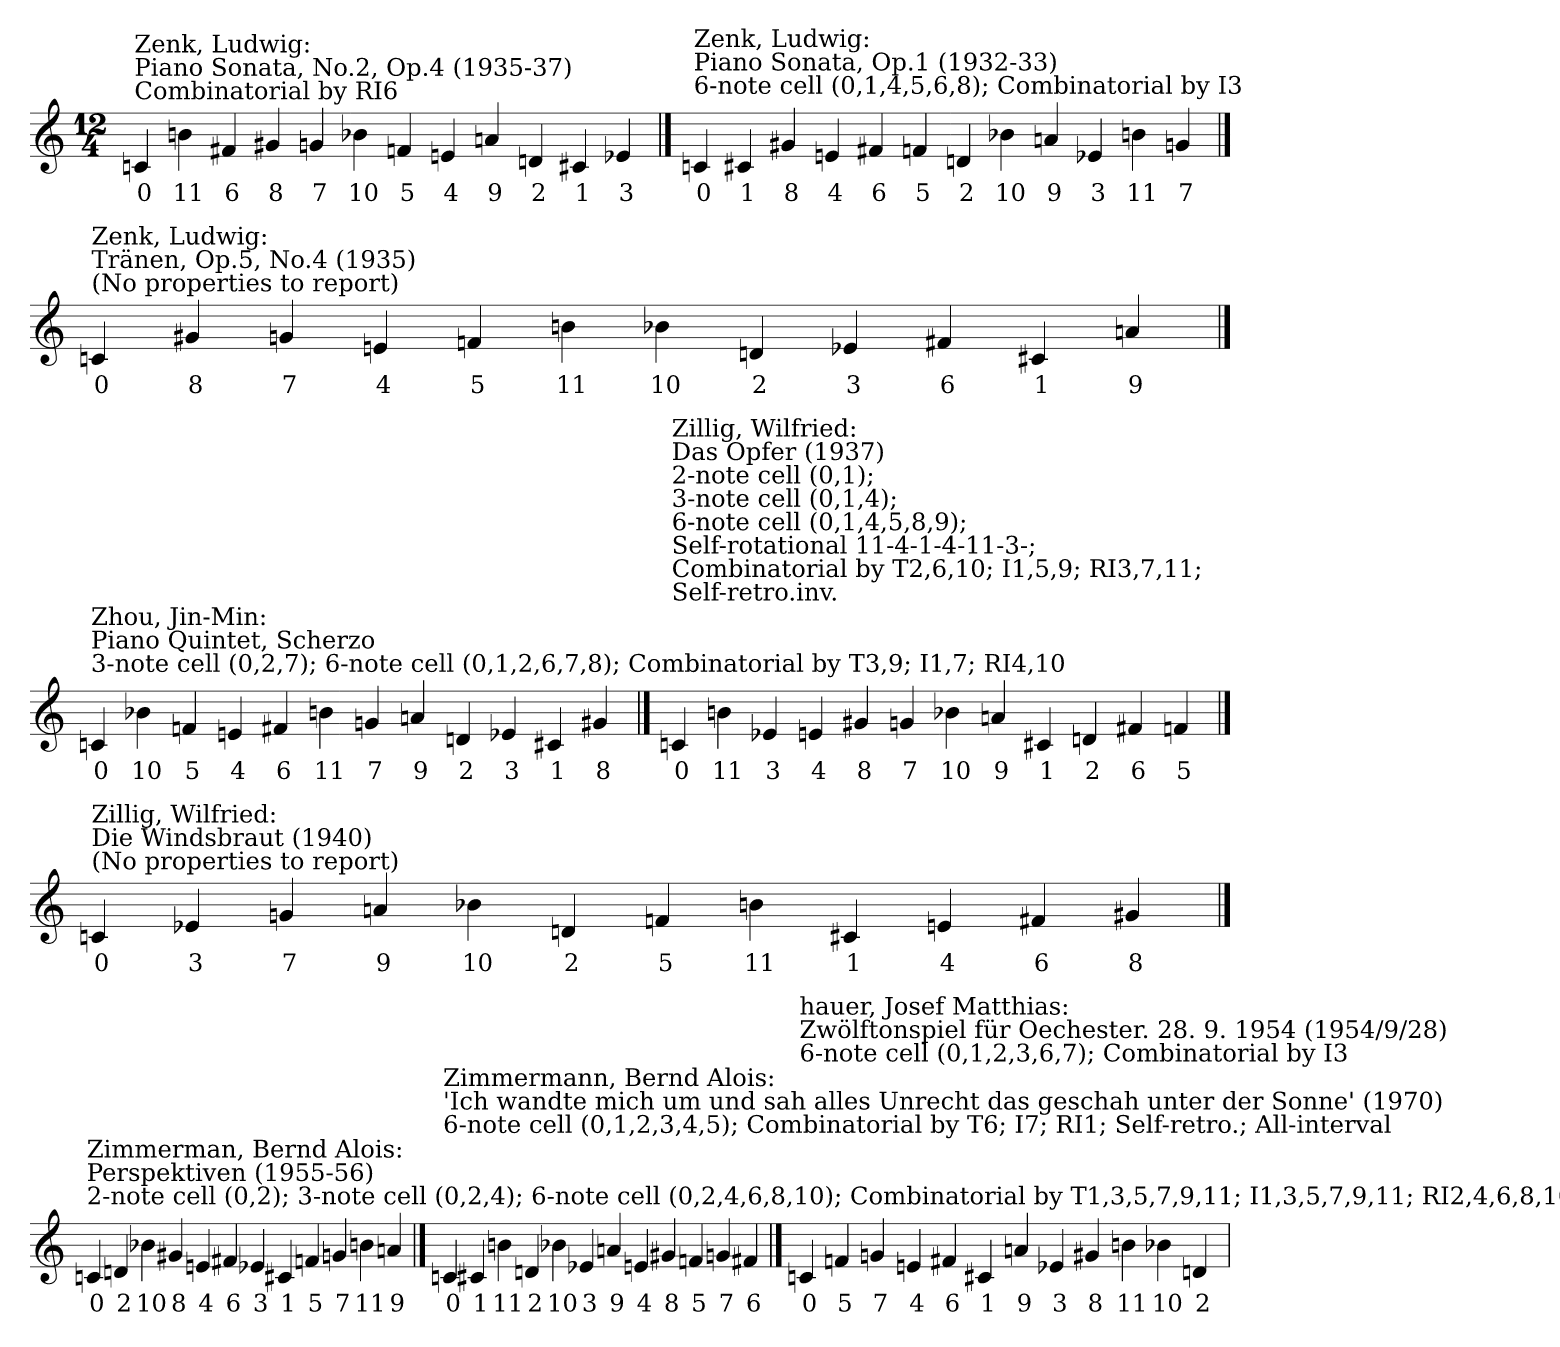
**kern	**text
*part1	*part1
*staff1	*staff1
!!LO:LB:g=z
*M12/4	*
==1585	==1585
!LO:TX:t=Zenk, Ludwig&colon; \nPiano Sonata, No.2, Op.4 (1935-37)\nCombinatorial by RI6	!
4cn	0
4bn	11
4f#X	6
4g#X	8
4gn	7
4b-X	10
4fn	5
4en	4
4an	9
4dn	2
4c#X	1
4e-X	3
!!LO:LB:g=z
==1586	==1586
!LO:TX:t=Zenk, Ludwig&colon; \nPiano Sonata, Op.1 (1932-33)\n6-note cell (0,1,4,5,6,8); Combinatorial by I3	!
4cn	0
4c#X	1
4g#X	8
4en	4
4f#X	6
4fn	5
4dn	2
4b-X	10
4an	9
4e-X	3
4bn	11
4gn	7
!!LO:LB:g=z
==1587	==1587
!LO:TX:t=Zenk, Ludwig&colon; \nTränen, Op.5, No.4 (1935)\n(No properties to report)	!
4cn	0
4g#X	8
4gn	7
4en	4
4fn	5
4bn	11
4b-X	10
4dn	2
4e-X	3
4f#X	6
4c#X	1
4an	9
!!LO:LB:g=z
==1588	==1588
!LO:TX:t=Zhou, Jin-Min&colon; \nPiano Quintet, Scherzo\n3-note cell (0,2,7); 6-note cell (0,1,2,6,7,8); Combinatorial by T3,9; I1,7; RI4,10	!
4cn	0
4b-X	10
4fn	5
4en	4
4f#X	6
4bn	11
4gn	7
4an	9
4dn	2
4e-X	3
4c#X	1
4g#X	8
!!LO:LB:g=z
==1589	==1589
!LO:TX:t=Zillig, Wilfried&colon; \nDas Opfer (1937)\n2-note cell (0,1); \n3-note cell (0,1,4); \n6-note cell (0,1,4,5,8,9); \nSelf-rotational 11-4-1-4-11-3-; \nCombinatorial by T2,6,10; I1,5,9; RI3,7,11; \nSelf-retro.inv.	!
4cn	0
4bn	11
4e-X	3
4en	4
4g#X	8
4gn	7
4b-X	10
4an	9
4c#X	1
4dn	2
4f#X	6
4fn	5
!!LO:LB:g=z
==1590	==1590
!LO:TX:t=Zillig, Wilfried&colon; \nDie Windsbraut (1940)\n(No properties to report)	!
4cn	0
4e-X	3
4gn	7
4an	9
4b-X	10
4dn	2
4fn	5
4bn	11
4c#X	1
4en	4
4f#X	6
4g#X	8
!!LO:LB:g=z
==1591	==1591
!LO:TX:t=Zimmerman, Bernd Alois&colon; \nPerspektiven (1955-56)\n2-note cell (0,2); 3-note cell (0,2,4); 6-note cell (0,2,4,6,8,10); Combinatorial by T1,3,5,7,9,11; I1,3,5,7,9,11; RI2,4,6,8,10,12	!
4cn	0
4dn	2
4b-X	10
4g#X	8
4en	4
4f#X	6
4e-X	3
4c#X	1
4fn	5
4gn	7
4bn	11
4an	9
!!LO:LB:g=z
==1592	==1592
!LO:TX:t=Zimmermann, Bernd Alois&colon; \n'Ich wandte mich um und sah alles Unrecht das geschah unter der Sonne' (1970)\n6-note cell (0,1,2,3,4,5); Combinatorial by T6; I7; RI1; Self-retro.; All-interval	!
4cn	0
4c#X	1
4bn	11
4dn	2
4b-X	10
4e-X	3
4an	9
4en	4
4g#X	8
4fn	5
4gn	7
4f#X	6
!!LO:LB:g=z
==1593	==1593
!LO:TX:t=hauer, Josef Matthias&colon; \nZwölftonspiel für Oechester. 28. 9. 1954 (1954/9/28)\n6-note cell (0,1,2,3,6,7); Combinatorial by I3	!
4cn	0
4fn	5
4gn	7
4en	4
4f#X	6
4c#X	1
4an	9
4e-X	3
4g#X	8
4bn	11
4b-X	10
4dn	2
=	=
*-	*-
